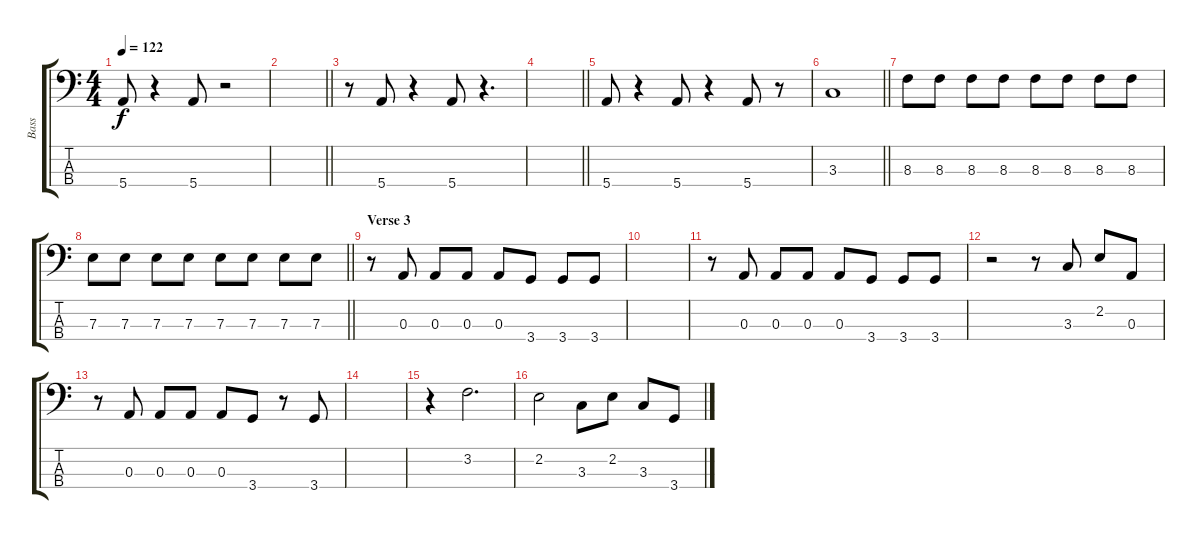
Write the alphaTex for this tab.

\track ("Bass" "Bass") {instrument electricbasspick}
\staff {score tabs}
\tuning (G2 D2 A1 E1) {hide}
\ts (4 4)
\tempo 122
\clef f4
\ks c
5.4.8{dy f} r.4 5.4.8 r.2 |
\barLineRight lightlight
|
r.8 5.4.8 r.4 5.4.8 r.4{d} |
\barLineRight lightlight
|
5.4.8 r.4 5.4.8 r.4 5.4.8 r.8 |
\barLineRight lightlight
3.3.1 |
8.3.8 8.3.8 8.3.8 8.3.8 8.3.8 8.3.8 8.3.8 8.3.8 |
\barLineRight lightlight
7.3.8 7.3.8 7.3.8 7.3.8 7.3.8 7.3.8 7.3.8 7.3.8 |
\section ("" "Verse 3")
r.8 0.3.8 0.3.8 0.3.8 0.3.8 3.4.8 3.4.8 3.4.8 |
|
r.8 0.3.8 0.3.8 0.3.8 0.3.8 3.4.8 3.4.8 3.4.8 |
r.2 r.8 3.3.8 2.2.8 0.3.8 |
r.8 0.3.8 0.3.8 0.3.8 0.3.8 3.4.8 r.8 3.4.8 |
|
r.4 3.2.2{d} |
2.2.2 3.3.8 2.2.8 3.3.8 3.4.8
